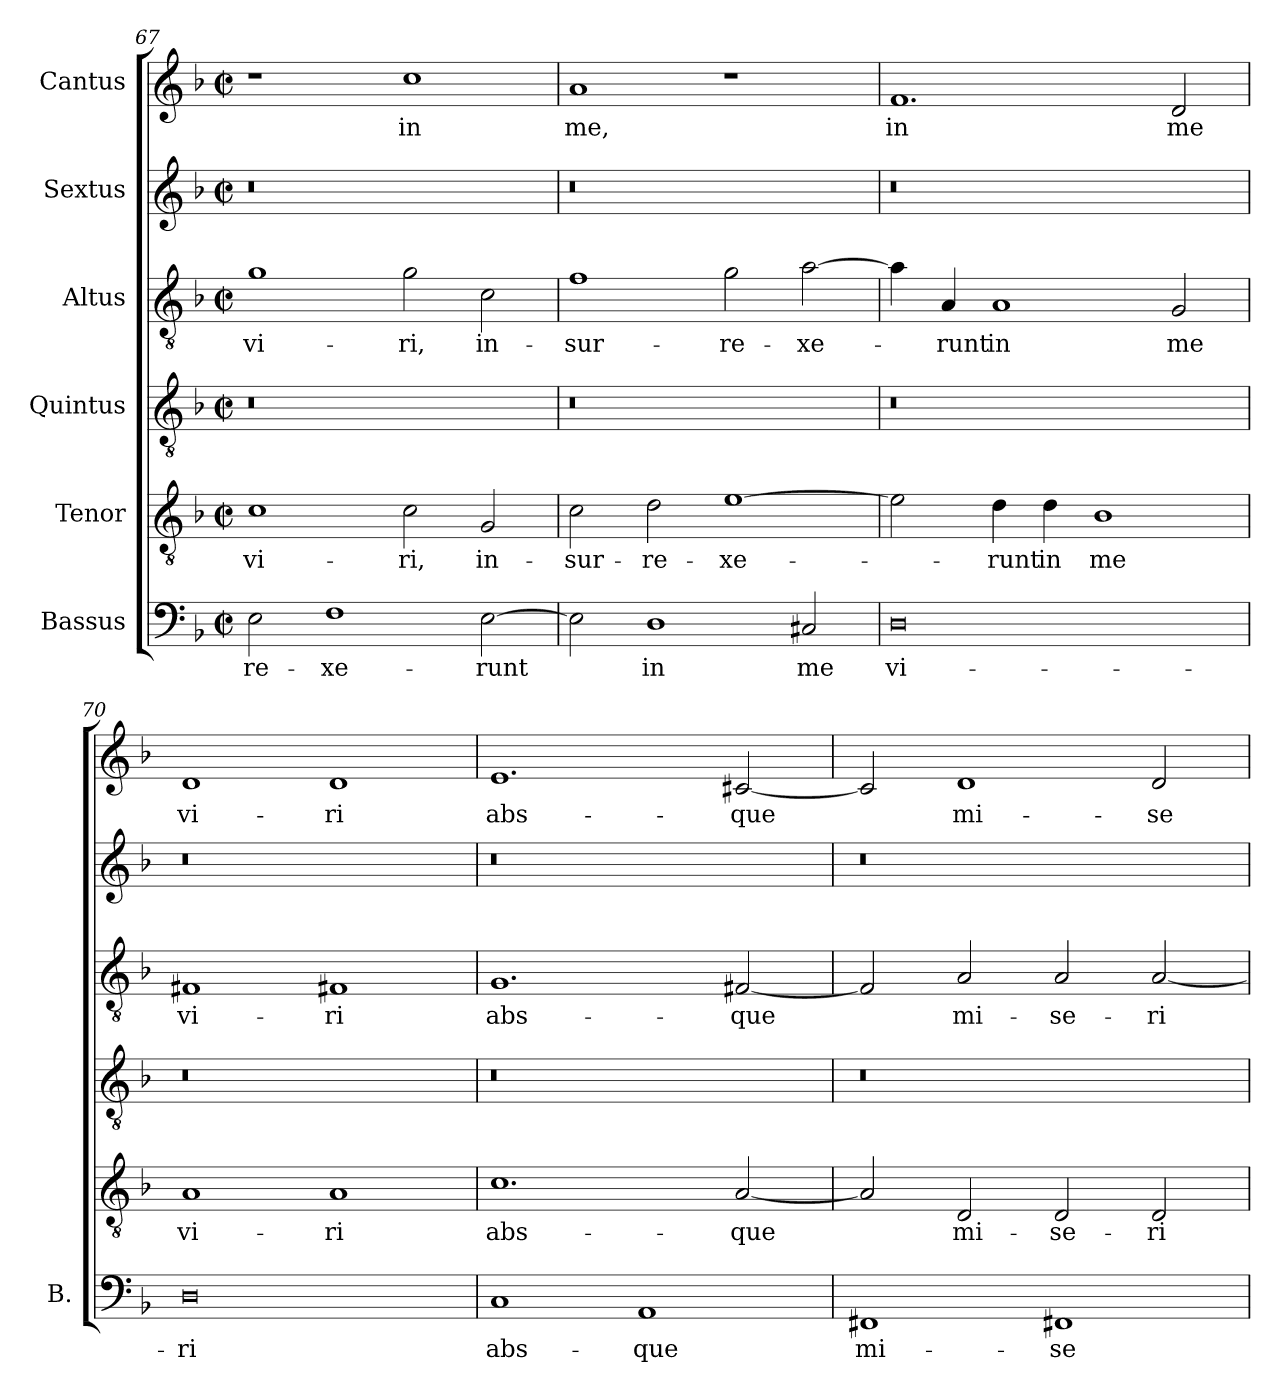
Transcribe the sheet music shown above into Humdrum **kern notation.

**kern	**text	**kern	**text	**kern	**kern	**text	**kern	**kern	**text
*part6	*part6	*part5	*part5	*part4	*part3	*part3	*part2	*part1	*part1
*staff6	*staff6	*staff5	*staff5	*staff4	*staff3	*staff3	*staff2	*staff1	*staff1
*I"Bassus	*	*I"Tenor	*	*I"Quintus	*I"Altus	*	*I"Sextus	*I"Cantus	*
*I'B.	*	*	*	*	*	*	*	*	*
*clefF4	*	*clefGv2	*	*clefGv2	*clefGv2	*	*clefG2	*clefG2	*
*k[b-]	*	*k[b-]	*	*k[b-]	*k[b-]	*	*k[b-]	*k[b-]	*
*F:	*	*F:	*	*F:	*F:	*	*F:	*F:	*
*M2/2	*	*M2/2	*	*M2/2	*M2/2	*	*M2/2	*M2/2	*
*met(c|)	*	*met(c|)	*	*met(c|)	*met(c|)	*	*met(c|)	*met(c|)	*
=67	=67	=67	=67	=67	=67	=67	=67	=67	=67
!	!	!	!	!LO:N:vis=0	!	!	!LO:N:vis=0	!	!
2E\	-re-	1c\	vi-	1r	1g\	vi-	1r	1r	.
1F\	-xe-	.	.	.	.	.	.	.	.
.	.	2c\	-ri,	1ryy	2g\	-ri,	1ryy	1cc\	in
[2E\	-runt	2G/	in-	.	2c\	in-	.	.	.
=68	=68	=68	=68	=68	=68	=68	=68	=68	=68
!	!	!	!	!LO:N:vis=0	!	!	!LO:N:vis=0	!	!
2E\]	.	2c\	-sur-	1r	1f\	-sur-	1r	1a/	me,
1D\	in	2d\	-re-	.	.	.	.	.	.
.	.	[1e\	-xe-	1ryy	2g\	-re-	1ryy	1r	.
2C#X/	me	.	.	.	[2a\	-xe-	.	.	.
=69	=69	=69	=69	=69	=69	=69	=69	=69	=69
!	!	!	!	!LO:N:vis=0	!	!	!LO:N:vis=0	!	!
0D\	vi-	2e\]	.	1r	4a\]	.	1r	1.f/	in
.	.	.	.	.	4A/	-runt	.	.	.
.	.	4d\	-runt	.	1A/	in	.	.	.
.	.	4d\	in	.	.	.	.	.	.
.	.	1B-\	me	1ryy	.	.	1ryy	.	.
.	.	.	.	.	2G/	me	.	2d/	me
=70	=70	=70	=70	=70	=70	=70	=70	=70	=70
!	!	!	!	!LO:N:vis=0	!	!	!LO:N:vis=0	!	!
0D\	-ri	1A/	vi-	1r	1F#X/	vi-	1r	1d/	vi-
.	.	1A/	-ri	1ryy	1F#X/	-ri	1ryy	1d/	-ri
=71	=71	=71	=71	=71	=71	=71	=71	=71	=71
!	!	!	!	!LO:N:vis=0	!	!	!LO:N:vis=0	!	!
1C/	abs-	1.c\	abs-	1r	1.G/	abs-	1r	1.e/	abs-
1AA/	-que	.	.	1ryy	.	.	1ryy	.	.
.	.	[2A/	-que	.	[2F#X/	-que	.	[2c#X/	-que
=72	=72	=72	=72	=72	=72	=72	=72	=72	=72
!	!	!	!	!LO:N:vis=0	!	!	!LO:N:vis=0	!	!
1FF#X/	mi-	2A/]	.	1r	2F#/]	.	1r	2c#/]	.
.	.	2D/	mi-	.	2A/	mi-	.	1d/	mi-
1FF#X/	-se-	2D/	-se-	1ryy	2A/	-se-	1ryy	.	.
.	.	2D/	-ri-	.	[2A/	-ri-	.	2d/	-se-
=	=	=	=	=	=	=	=	=	=
*-	*-	*-	*-	*-	*-	*-	*-	*-	*-
